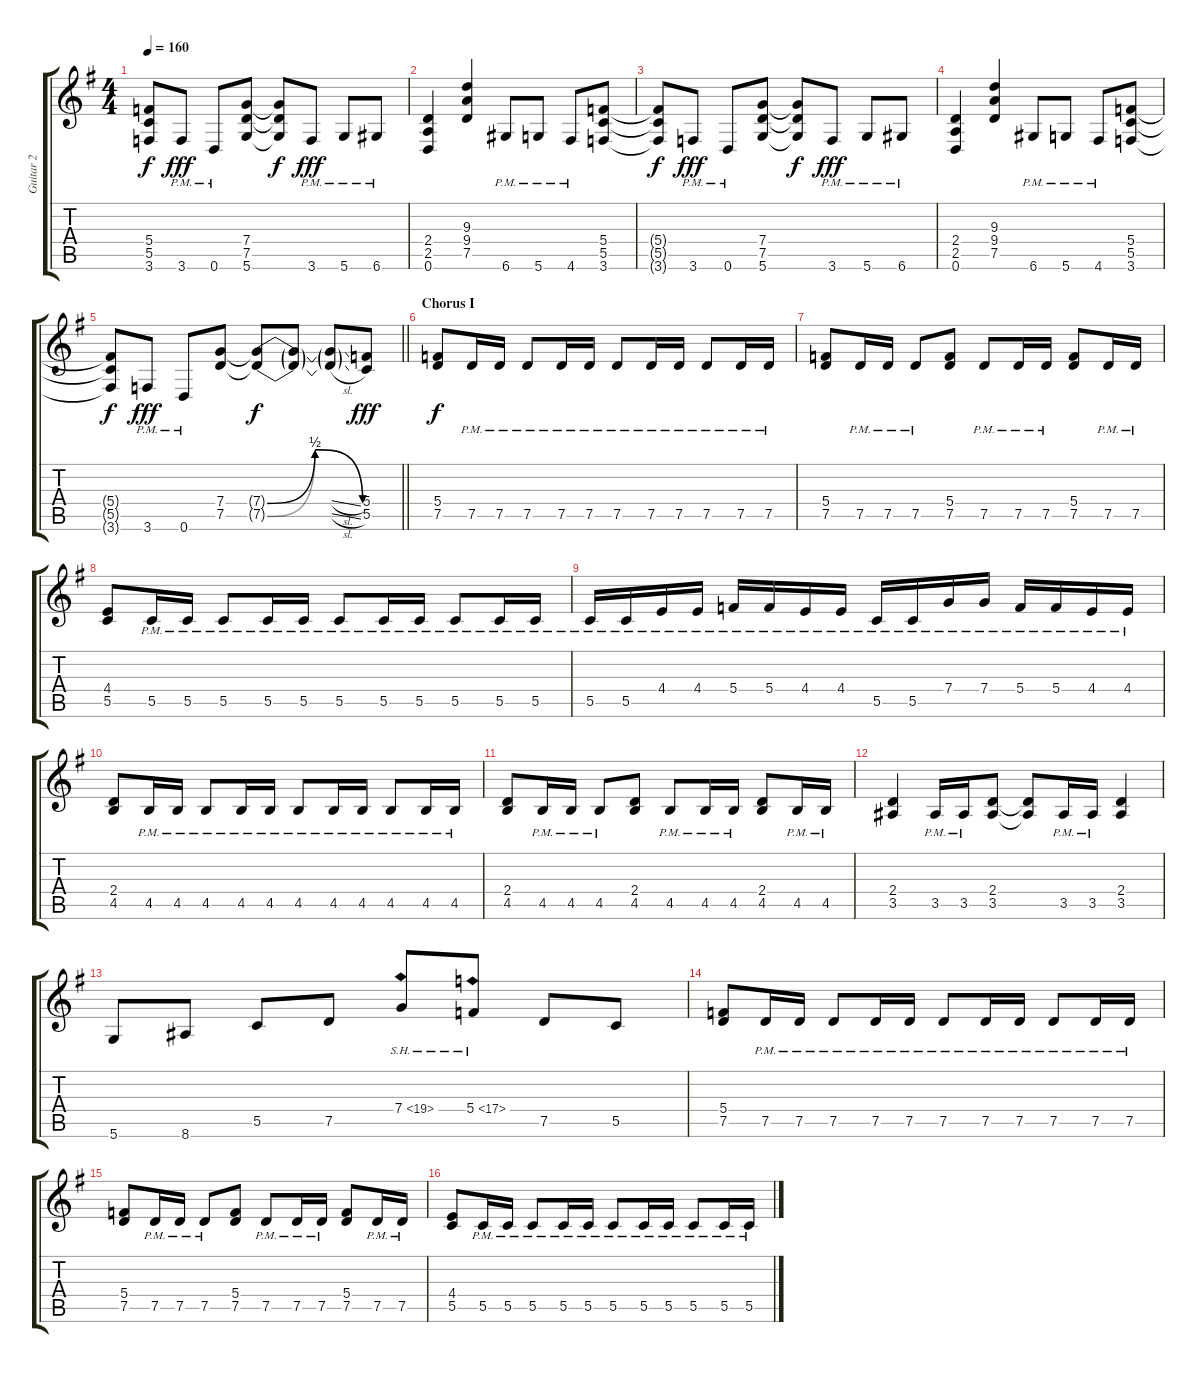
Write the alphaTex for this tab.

\track ("Guitar 2" "Guitar 2") {instrument distortionguitar}
\staff {score tabs}
\tuning (D4 A3 F3 C3 G2 D2) {hide}
\ts (4 4)
\tempo 160
\clef g2
\ks g
(5.4{t} 5.5{t} 3.6{t}).8{dy f} 3.6{pm}.8{dy fff} 0.6{pm}.8 (7.4 7.5 5.6).8 (7.4{t} 7.5{t} 5.6{t}).8{dy f} 3.6{pm}.8{dy fff} 5.6{pm}.8 6.6{pm}.8 |
(2.4 2.5 0.6).4 (9.3 9.4 7.5).4 6.6{pm}.8 5.6{pm}.8 4.6{pm}.8 (5.4 5.5 3.6).8 |
(5.4{t} 5.5{t} 3.6{t}).8{dy f} 3.6{pm}.8{dy fff} 0.6{pm}.8 (7.4 7.5 5.6).8 (7.4{t} 7.5{t} 5.6{t}).8{dy f} 3.6{pm}.8{dy fff} 5.6{pm}.8 6.6{pm}.8 |
(2.4 2.5 0.6).4 (9.3 9.4 7.5).4 6.6{pm}.8 5.6{pm}.8 4.6{pm}.8 (5.4 5.5 3.6).8 |
\barLineRight lightlight
(5.4{t} 5.5{t} 3.6{t}).8{dy f} 3.6{pm}.8{dy fff} 0.6{pm}.8 (7.4 7.5).8 (7.4{be (bendrelease 0 0 20 2 40 2 60 0) t} 7.5{be (bendrelease 0 0 20 2 40 2 60 0) t}).8{dy f} (7.4{t} 7.5{t}).8 (7.4{sl t} 7.5{sl t}).8 (5.4 5.5).8{dy fff} |
\section ("" "Chorus I")
(5.4 7.5).8{dy f} 7.5{pm}.16 7.5{pm}.16 7.5{pm}.8 7.5{pm}.16 7.5{pm}.16 7.5{pm}.8 7.5{pm}.16 7.5{pm}.16 7.5{pm}.8 7.5{pm}.16 7.5{pm}.16 |
(5.4 7.5).8 7.5{pm}.16 7.5{pm}.16 7.5{pm}.8 (5.4 7.5).8 7.5{pm}.8 7.5{pm}.16 7.5{pm}.16 (5.4 7.5).8 7.5{pm}.16 7.5{pm}.16 |
(4.4 5.5).8 5.5{pm}.16 5.5{pm}.16 5.5{pm}.8 5.5{pm}.16 5.5{pm}.16 5.5{pm}.8 5.5{pm}.16 5.5{pm}.16 5.5{pm}.8 5.5{pm}.16 5.5{pm}.16 |
5.5{pm}.16 5.5{pm}.16 4.4{pm}.16 4.4{pm}.16 5.4{pm}.16 5.4{pm}.16 4.4{pm}.16 4.4{pm}.16 5.5{pm}.16 5.5{pm}.16 7.4{pm}.16 7.4{pm}.16 5.4{pm}.16 5.4{pm}.16 4.4{pm}.16 4.4{pm}.16 |
(2.4 4.5).8 4.5{pm}.16 4.5{pm}.16 4.5{pm}.8 4.5{pm}.16 4.5{pm}.16 4.5{pm}.8 4.5{pm}.16 4.5{pm}.16 4.5{pm}.8 4.5{pm}.16 4.5{pm}.16 |
(2.4 4.5).8 4.5{pm}.16 4.5{pm}.16 4.5{pm}.8 (2.4 4.5).8 4.5{pm}.8 4.5{pm}.16 4.5{pm}.16 (2.4 4.5).8 4.5{pm}.16 4.5{pm}.16 |
(2.4 3.5).4 3.5{pm}.16 3.5{pm}.16 (2.4 3.5).8 (2.4{t} 3.5{t}).8 3.5{pm}.16 3.5{pm}.16 (2.4 3.5).4 |
5.6.8 8.6.8 5.5.8 7.5.8 7.4{sh 12}.8 5.4{sh 12}.8 7.5.8 5.5.8 |
(5.4 7.5).8 7.5{pm}.16 7.5{pm}.16 7.5{pm}.8 7.5{pm}.16 7.5{pm}.16 7.5{pm}.8 7.5{pm}.16 7.5{pm}.16 7.5{pm}.8 7.5{pm}.16 7.5{pm}.16 |
(5.4 7.5).8 7.5{pm}.16 7.5{pm}.16 7.5{pm}.8 (5.4 7.5).8 7.5{pm}.8 7.5{pm}.16 7.5{pm}.16 (5.4 7.5).8 7.5{pm}.16 7.5{pm}.16 |
(4.4 5.5).8 5.5{pm}.16 5.5{pm}.16 5.5{pm}.8 5.5{pm}.16 5.5{pm}.16 5.5{pm}.8 5.5{pm}.16 5.5{pm}.16 5.5{pm}.8 5.5{pm}.16 5.5{pm}.16
